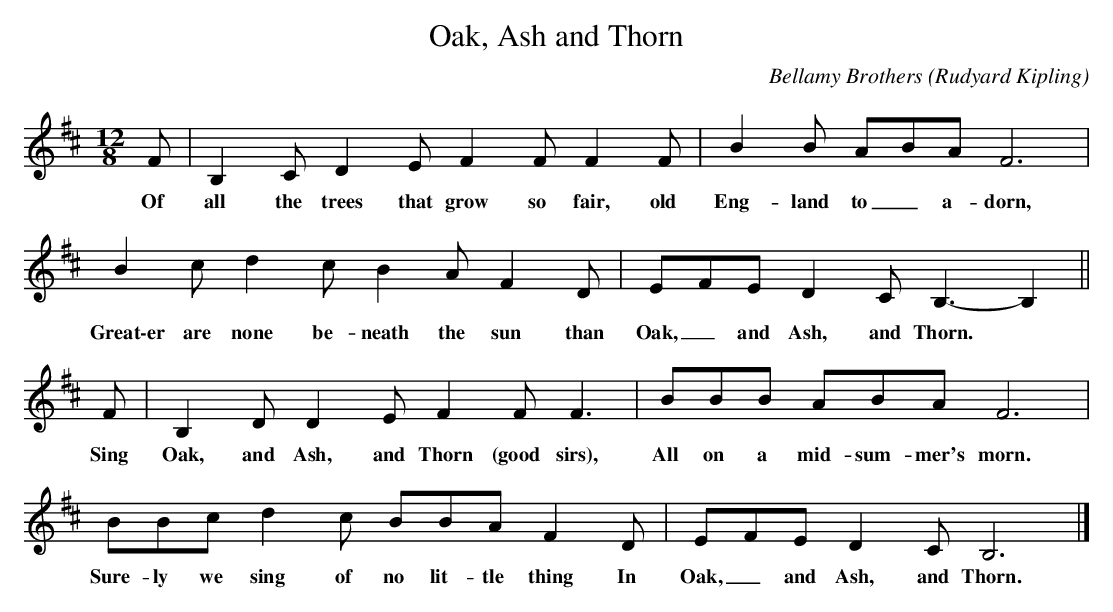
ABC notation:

X:1
T:Oak, Ash and Thorn
M:12/8
L:1/8
C:Bellamy Brothers
O:Rudyard Kipling
K:B minor
F | B,2C D2E F2F F2F | B2B ABA F6 | B2c d2c B2A F2D | EFE D2C B,3- B,2 ||
w:Of all the trees that grow so fair, old Eng- land to_ a- dorn, Great\-er are none be- neath the sun than Oak,_ and Ash, and Thorn.
F | B,2D D2E F2F F3 | BBB ABA F6 | BBc d2c BBA F2D | EFE D2C B,6 |]
w:Sing Oak, and Ash, and Thorn (good sirs), All on a mid- sum- mer's morn. Sure- ly we sing of no lit- tle thing In Oak,_ and Ash, and Thorn.
